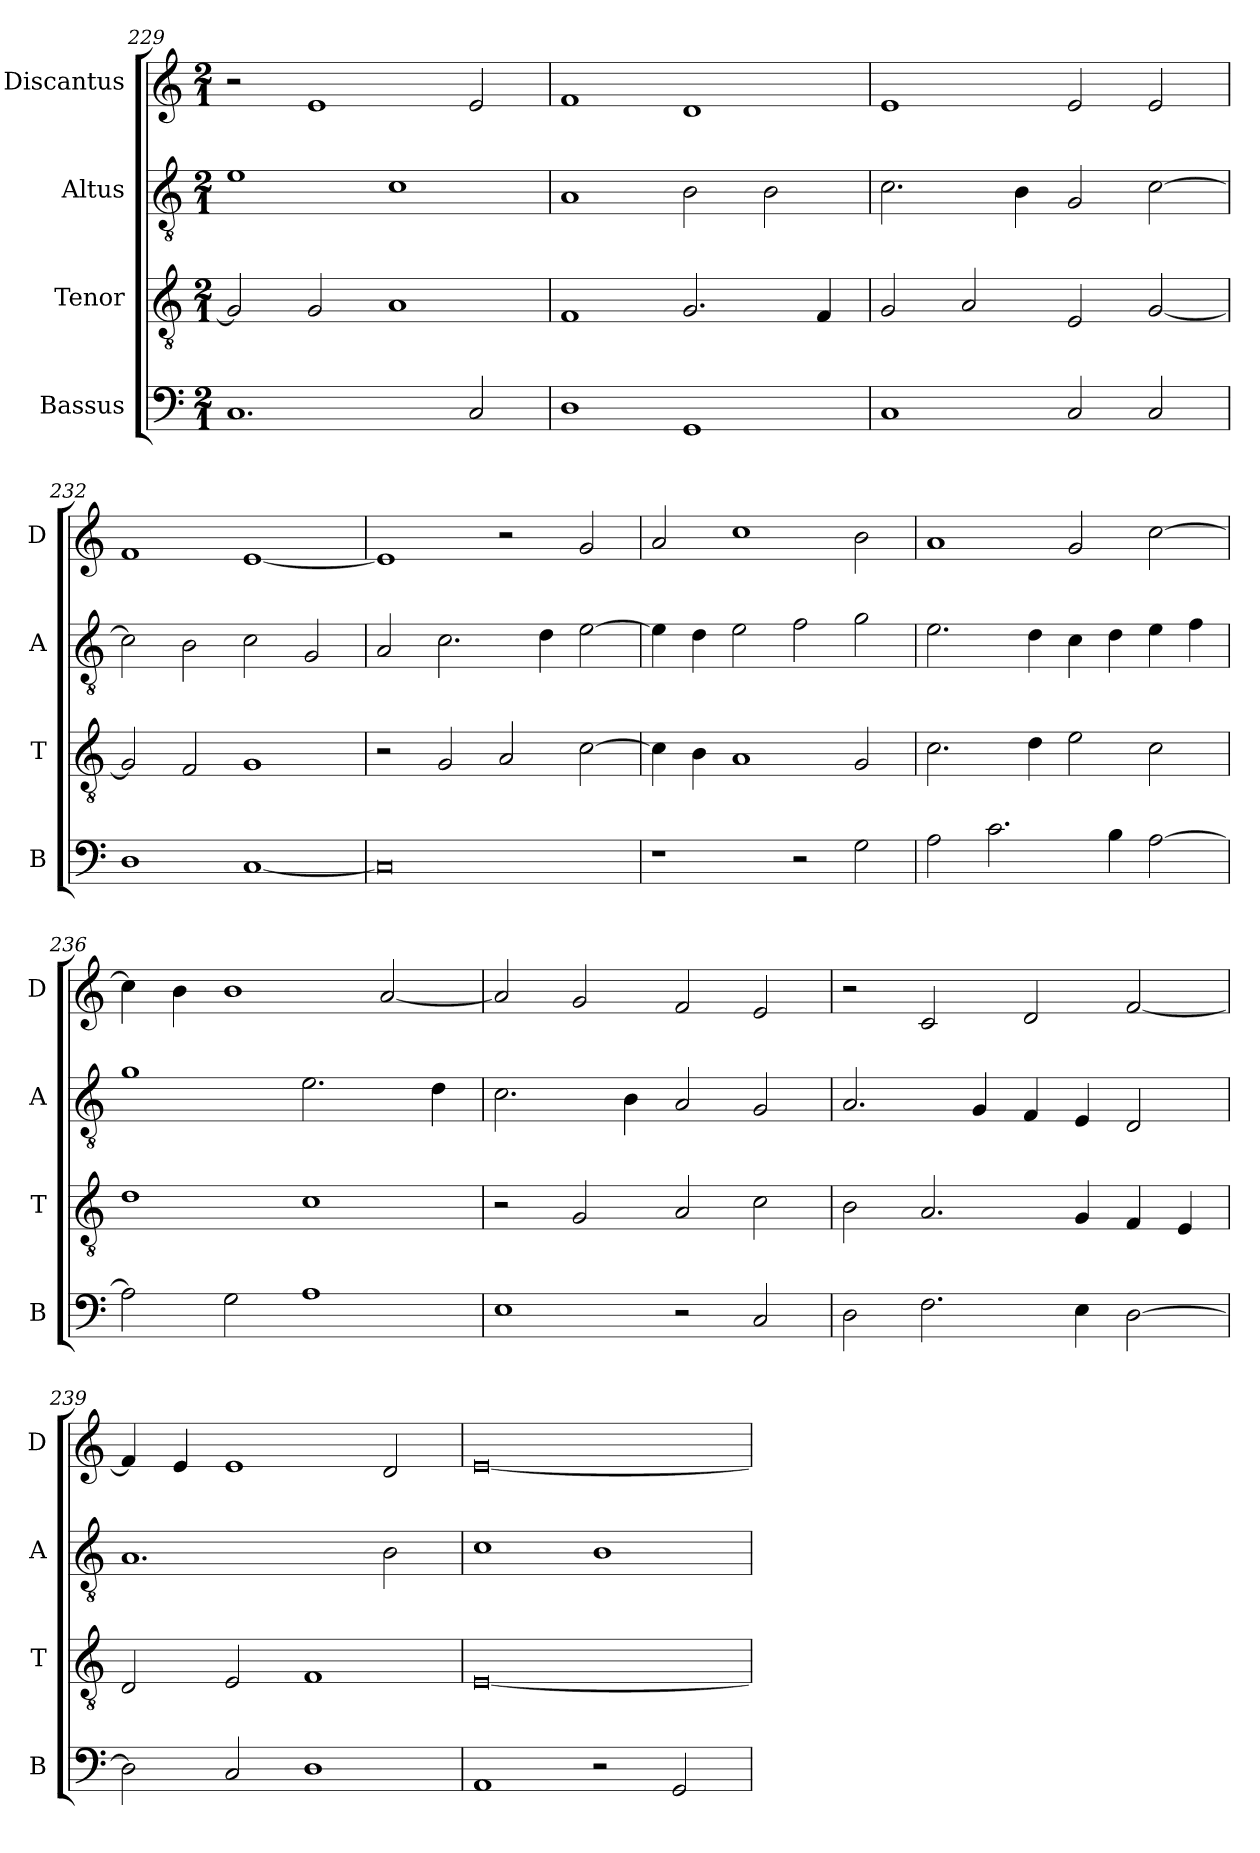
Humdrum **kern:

**kern	**kern	**kern	**kern
*part4	*part3	*part2	*part1
*staff4	*staff3	*staff2	*staff1
*I"Bassus	*I"Tenor	*I"Altus	*I"Discantus
*I'B	*I'T	*I'A	*I'D
*clefF4	*clefGv2	*clefGv2	*clefG2
*k[]	*k[]	*k[]	*k[]
*M2/1	*M2/1	*M2/1	*M2/1
=229	=229	=229	=229
1.C	2G/]	1e	2r
.	2G/	.	1e
.	1A	1c	.
2C/	.	.	2e/
=230	=230	=230	=230
1D	1F	1A	1f
1GG	2.G/	2B\	1d
.	.	2B\	.
.	4F/	.	.
=231	=231	=231	=231
1C	2G/	2.c\	1e
.	2A/	.	.
.	.	4B\	.
2C/	2E/	2G/	2e/
2C/	[2G/	[2c\	2e/
=232	=232	=232	=232
1D	2G/]	2c\]	1f
.	2F/	2B\	.
[1C	1G	2c\	[1e
.	.	2G/	.
=233	=233	=233	=233
0C]	2r	2A/	1e]
.	2G/	2.c\	.
.	2A/	.	2r
.	.	4d\	.
.	[2c\	[2e\	2g/
=234	=234	=234	=234
1r	4c\]	4e\]	2a/
.	4B\	4d\	.
.	1A	2e\	1cc
2r	.	2f\	.
2G\	2G/	2g\	2b\
=235	=235	=235	=235
2A\	2.c\	2.e\	1a
2.c\	.	.	.
.	4d\	4d\	.
.	2e\	4c\	2g/
4B\	.	4d\	.
[2A\	2c\	4e\	[2cc\
.	.	4f\	.
=236	=236	=236	=236
2A\]	1d	1g	4cc\]
.	.	.	4b\
2G\	.	.	1b
1A	1c	2.e\	.
.	.	.	[2a/
.	.	4d\	.
=237	=237	=237	=237
1E	2r	2.c\	2a/]
.	2G/	.	2g/
.	.	4B\	.
2r	2A/	2A/	2f/
2C/	2c\	2G/	2e/
=238	=238	=238	=238
2D\	2B\	2.A/	2r
2.F\	2.A/	.	2c/
.	.	4G/	.
.	.	4F/	2d/
4E\	4G/	4E/	.
[2D\	4F/	2D/	[2f/
.	4E/	.	.
=239	=239	=239	=239
2D\]	2D/	1.A	4f/]
.	.	.	4e/
2C/	2E/	.	1e
1D	1F	.	.
.	.	2B\	2d/
=240	=240	=240	=240
1AA	[0E	1c	[0e
2r	.	1B	.
2GG/	.	.	.
=	=	=	=
*-	*-	*-	*-
